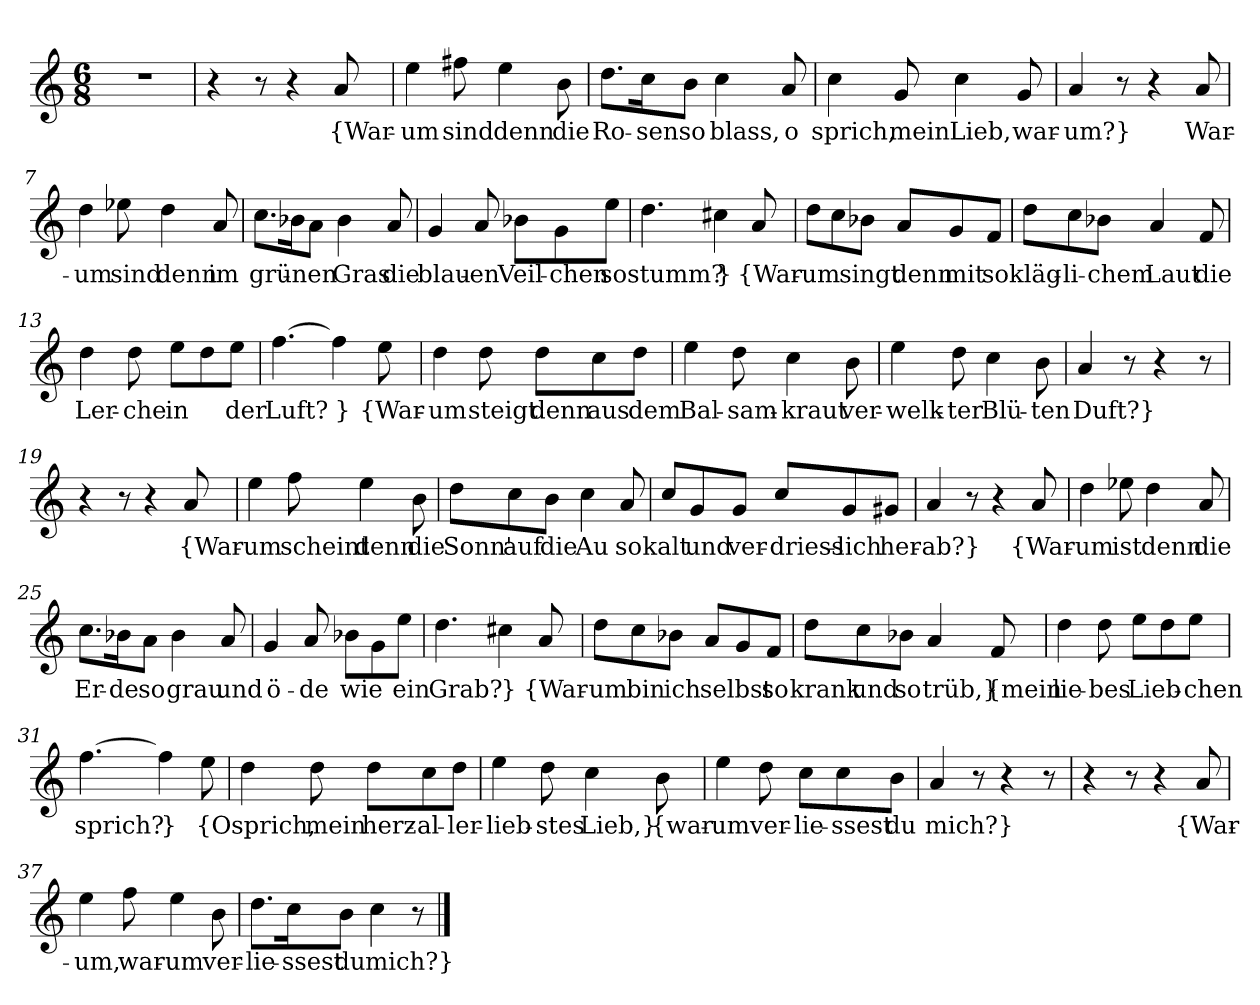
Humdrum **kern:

**kern	**text
*part1	*part1
*staff1	*staff1
*clefG2	*
*k[]	*
*M6/8	*
=1	=1
2.r	.
=2	=2
4r	.
8r	.
4r	.
8a	{War-
=3	=3
4ee	-um
8ff#X	sind
4ee	denn
8b	die
=4	=4
8.dd\L	Ro-
16cc\K	-sen
8b\J	so
4cc	blass,
8a	o
=5	=5
4cc	sprich,
8g	mein
4cc	Lieb,
8g	war-
=6	=6
4a	-um?}
8r	.
4r	.
8a	War-
=7	=7
4dd	-um
8ee-X	sind
4dd	denn
8a	im
=8	=8
8.cc\L	grü-
16b-X\K	.
8a\J	-nen
4b-	Gras
8a	die
=9	=9
4g	blau-
8a	-en
8b-X\L	Veil-
8g\	-chen
8ee\J	so
=10	=10
4.dd	stumm?
4cc#X	}
8a	{War-
=11	=11
8dd\L	-um
8cc\	.
8b-X\J	singt
8a/L	denn
8g/	mit
8f/J	so
=12	=12
8dd\L	kläg-
8cc\	-li-
8b-X\J	-chem
4a	Laut
8f	die
=13	=13
4dd	Ler-
8dd	-che
8ee\L	in
8dd\	.
8ee\J	der
=14	=14
[4.ff	Luft?
4ff]	}
8ee	{War-
=15	=15
4dd	-um
8dd	steigt
8dd\L	denn
8cc\	aus
8dd\J	dem
=16	=16
4ee	Bal-
8dd	-sam-
4cc	-kraut
8b	ver-
=17	=17
4ee	-welk-
8dd	-ter
4cc	Blü-
8b	-ten
=18	=18
4a	Duft?}
8r	.
4r	.
8r	.
=19	=19
4r	.
8r	.
4r	.
8a	{War-
=20	=20
4ee	-um
8ff	scheint
4ee	denn
8b	die
=21	=21
8dd\L	Sonn'
8cc\	auf
8b\J	die
4cc	Au
8a	so
=22	=22
8cc/L	kalt
8g/	und
8g/J	ver-
8cc/L	-driess-
8g/	-lich
8g#X/J	her-
=23	=23
4a	-ab?}
8r	.
4r	.
8a	{War-
=24	=24
4dd	-um
8ee-X	ist
4dd	denn
8a	die
=25	=25
8.cc\L	Er-
16b-X\K	-de
8a\J	so
4b-	grau
8a	und
=26	=26
4g	ö-
8a	-de
8b-X\L	wie
8g\	.
8ee\J	ein
=27	=27
4.dd	Grab?
4cc#X	}
8a	{War-
=28	=28
8dd\L	-um
8cc\	bin
8b-X\J	ich
8a/L	selbst
8g/	.
8f/J	so
=29	=29
8dd\L	krank
8cc\	und
8b-X\J	so
4a	trüb,}
8f	{mein
=30	=30
4dd	lie-
8dd	-bes
8ee\L	Lieb-
8dd\	.
8ee\J	-chen
=31	=31
[4.ff	sprich?
4ff]	}
8ee	{O
=32	=32
4dd	sprich,
8dd	mein
8dd\L	herz-
8cc\	-al-
8dd\J	-ler-
=33	=33
4ee	-lieb-
8dd	-stes
4cc	Lieb,}
8b	{war-
=34	=34
4ee	-um
8dd	ver-
8cc\L	-lie-
8cc\	-ssest
8b\J	du
=35	=35
4a	mich?}
8r	.
4r	.
8r	.
=36	=36
4r	.
8r	.
4r	.
8a	{War-
=37	=37
4ee	-um,
8ff	war-
4ee	-um
8b	ver-
=38	=38
8.dd\L	-lie-
16cc\K	-ssest
8b\J	du
4cc	mich?}
8r	.
==	==
*-	*-
